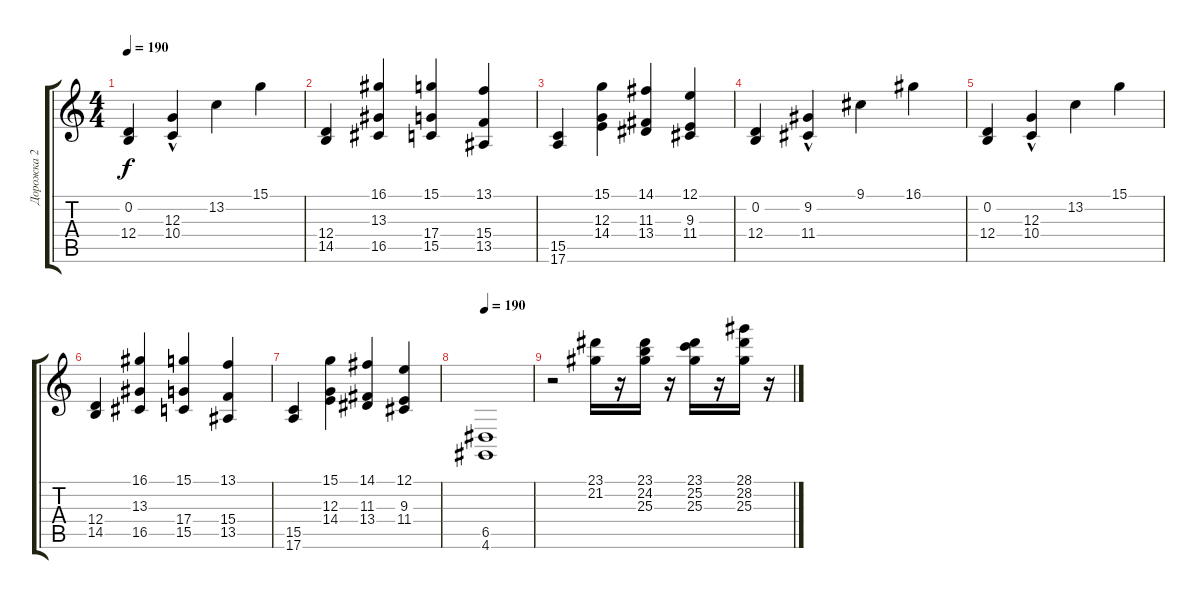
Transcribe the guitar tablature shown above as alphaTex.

\track ("Дорожка 2" "Дорожка 2") {instrument stringensemble1}
\staff {score tabs}
\tuning (E4 B3 G3 D3 A2 E2) {hide}
\ts (4 4)
\tempo 190
\clef g2
\ks c
(0.2 12.4).4{dy f} (12.3{hac} 10.4{hac}).4 13.2.4 15.1.4 |
(12.4 14.5).4 (16.1 13.3 16.5).4 (15.1 17.4 15.5).4 (13.1 15.4 13.5).4 |
(15.5 17.6).4 (15.1 12.3 14.4).4 (14.1 11.3 13.4).4 (12.1 9.3 11.4).4 |
(0.2 12.4).4 (9.2{hac} 11.4{hac}).4 9.1.4 16.1.4 |
(0.2 12.4).4 (12.3{hac} 10.4{hac}).4 13.2.4 15.1.4 |
(12.4 14.5).4 (16.1 13.3 16.5).4 (15.1 17.4 15.5).4 (13.1 15.4 13.5).4 |
(15.5 17.6).4 (15.1 12.3 14.4).4 (14.1 11.3 13.4).4 (12.1 9.3 11.4).4 |
\tempo 190
(6.5 4.6).1 |
r.2 (23.1 21.2).16 r.16 (23.1 24.2 25.3).16 r.16 (23.1 25.2 25.3).16 r.16 (28.1 28.2 25.3).16 r.16
